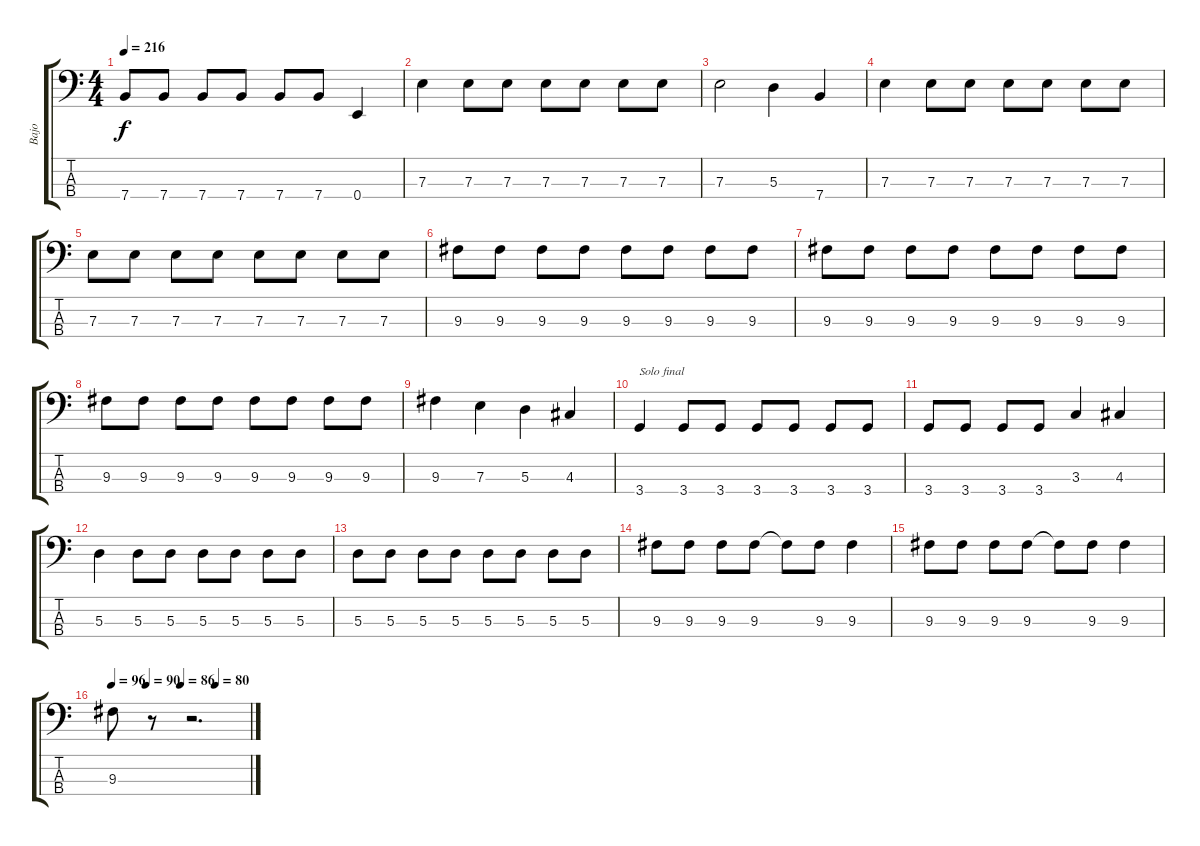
\track ("Bajo" "Bajo") {instrument electricbasspick}
\staff {score tabs}
\tuning (G2 D2 A1 E1) {hide}
\ts (4 4)
\tempo 216
\clef f4
\ks c
7.4.8{dy f} 7.4.8 7.4.8 7.4.8 7.4.8 7.4.8 0.4.4 |
7.3.4 7.3.8 7.3.8 7.3.8 7.3.8 7.3.8 7.3.8 |
7.3.2 5.3.4 7.4.4 |
7.3.4 7.3.8 7.3.8 7.3.8 7.3.8 7.3.8 7.3.8 |
7.3.8 7.3.8 7.3.8 7.3.8 7.3.8 7.3.8 7.3.8 7.3.8 |
9.3.8 9.3.8 9.3.8 9.3.8 9.3.8 9.3.8 9.3.8 9.3.8 |
9.3.8 9.3.8 9.3.8 9.3.8 9.3.8 9.3.8 9.3.8 9.3.8 |
9.3.8 9.3.8 9.3.8 9.3.8 9.3.8 9.3.8 9.3.8 9.3.8 |
9.3.4 7.3.4 5.3.4 4.3.4 |
3.4.4{txt "Solo final"} 3.4.8 3.4.8 3.4.8 3.4.8 3.4.8 3.4.8 |
3.4.8 3.4.8 3.4.8 3.4.8 3.3.4 4.3.4 |
5.3.4 5.3.8 5.3.8 5.3.8 5.3.8 5.3.8 5.3.8 |
5.3.8 5.3.8 5.3.8 5.3.8 5.3.8 5.3.8 5.3.8 5.3.8 |
9.3.8 9.3.8 9.3.8 9.3.8 9.3{t}.8 9.3.8 9.3.4 |
9.3.8 9.3.8 9.3.8 9.3.8 9.3{t}.8 9.3.8 9.3.4 |
\tempo 96
\tempo (90 0.25)
\tempo (86 0.5)
\tempo (80 0.75)
9.3.8 r.8 r.2{d}
